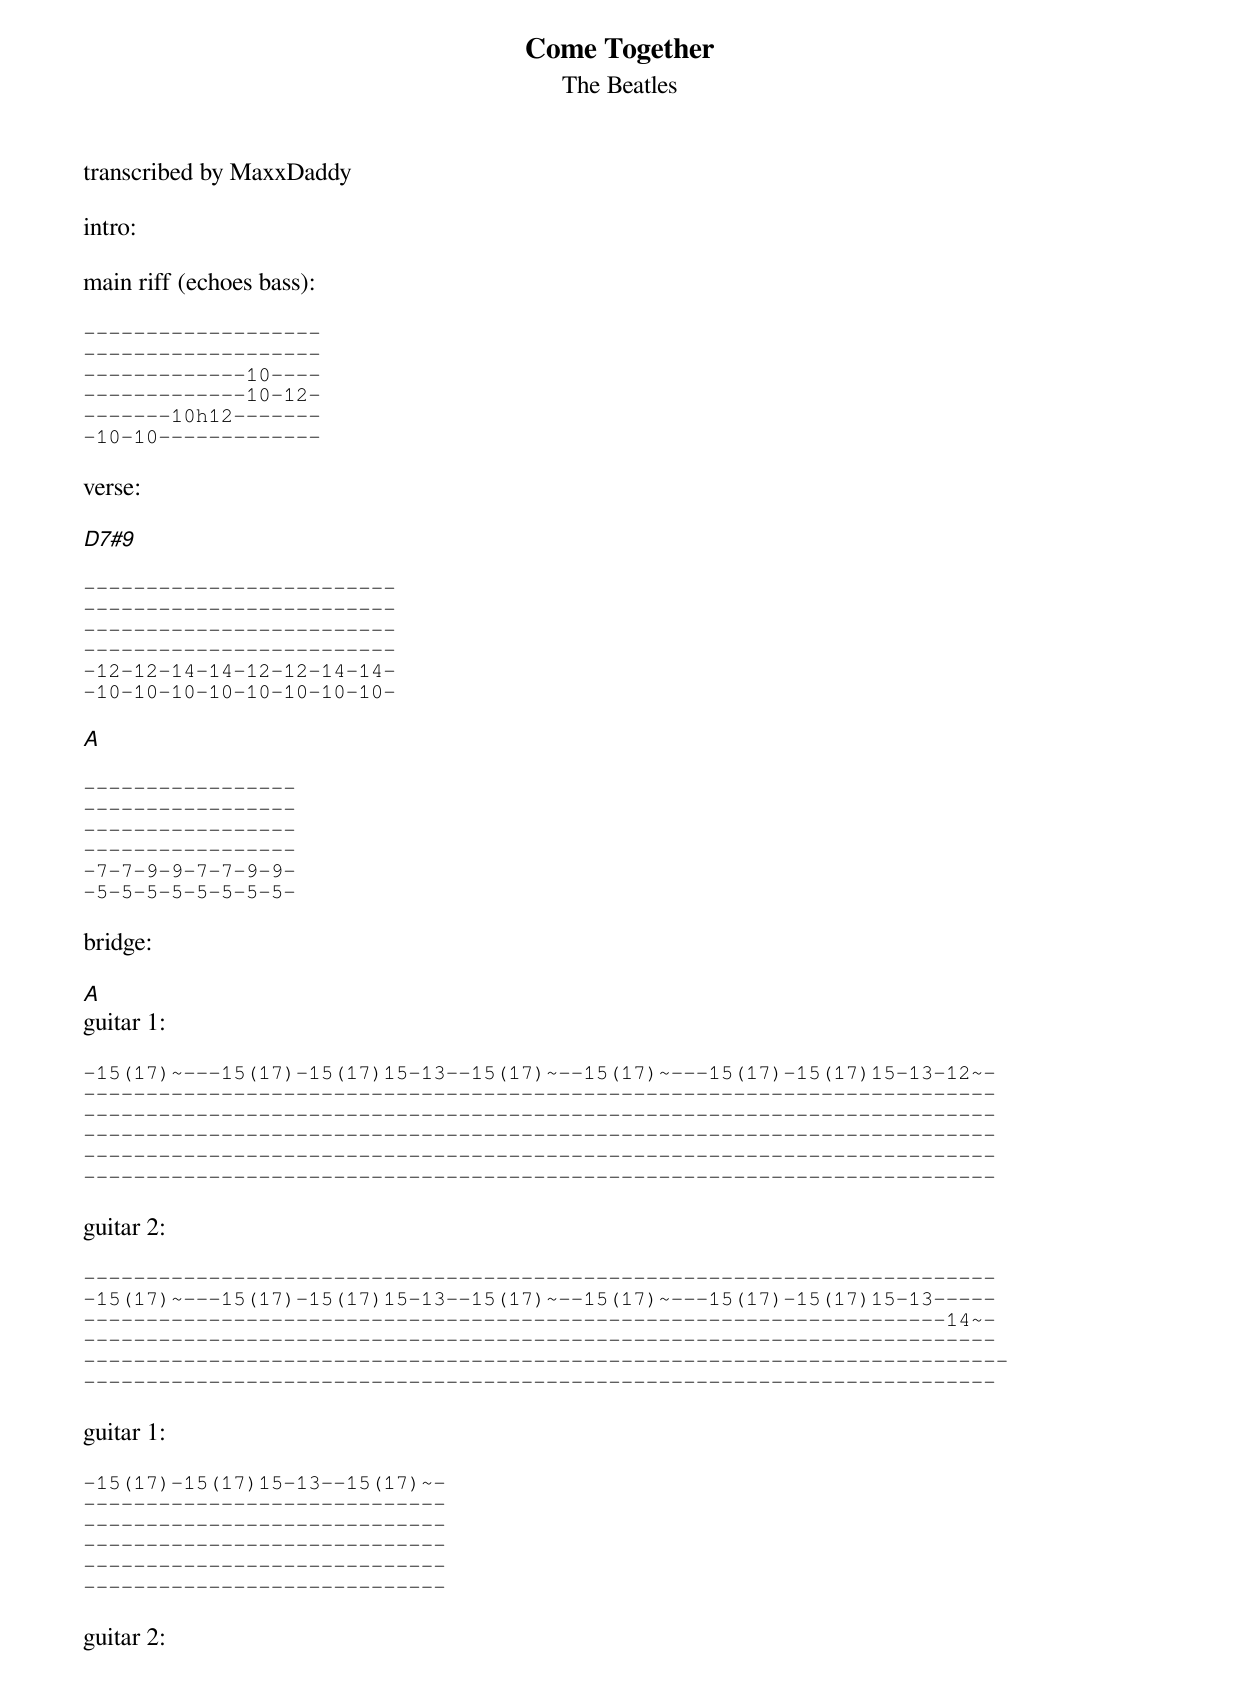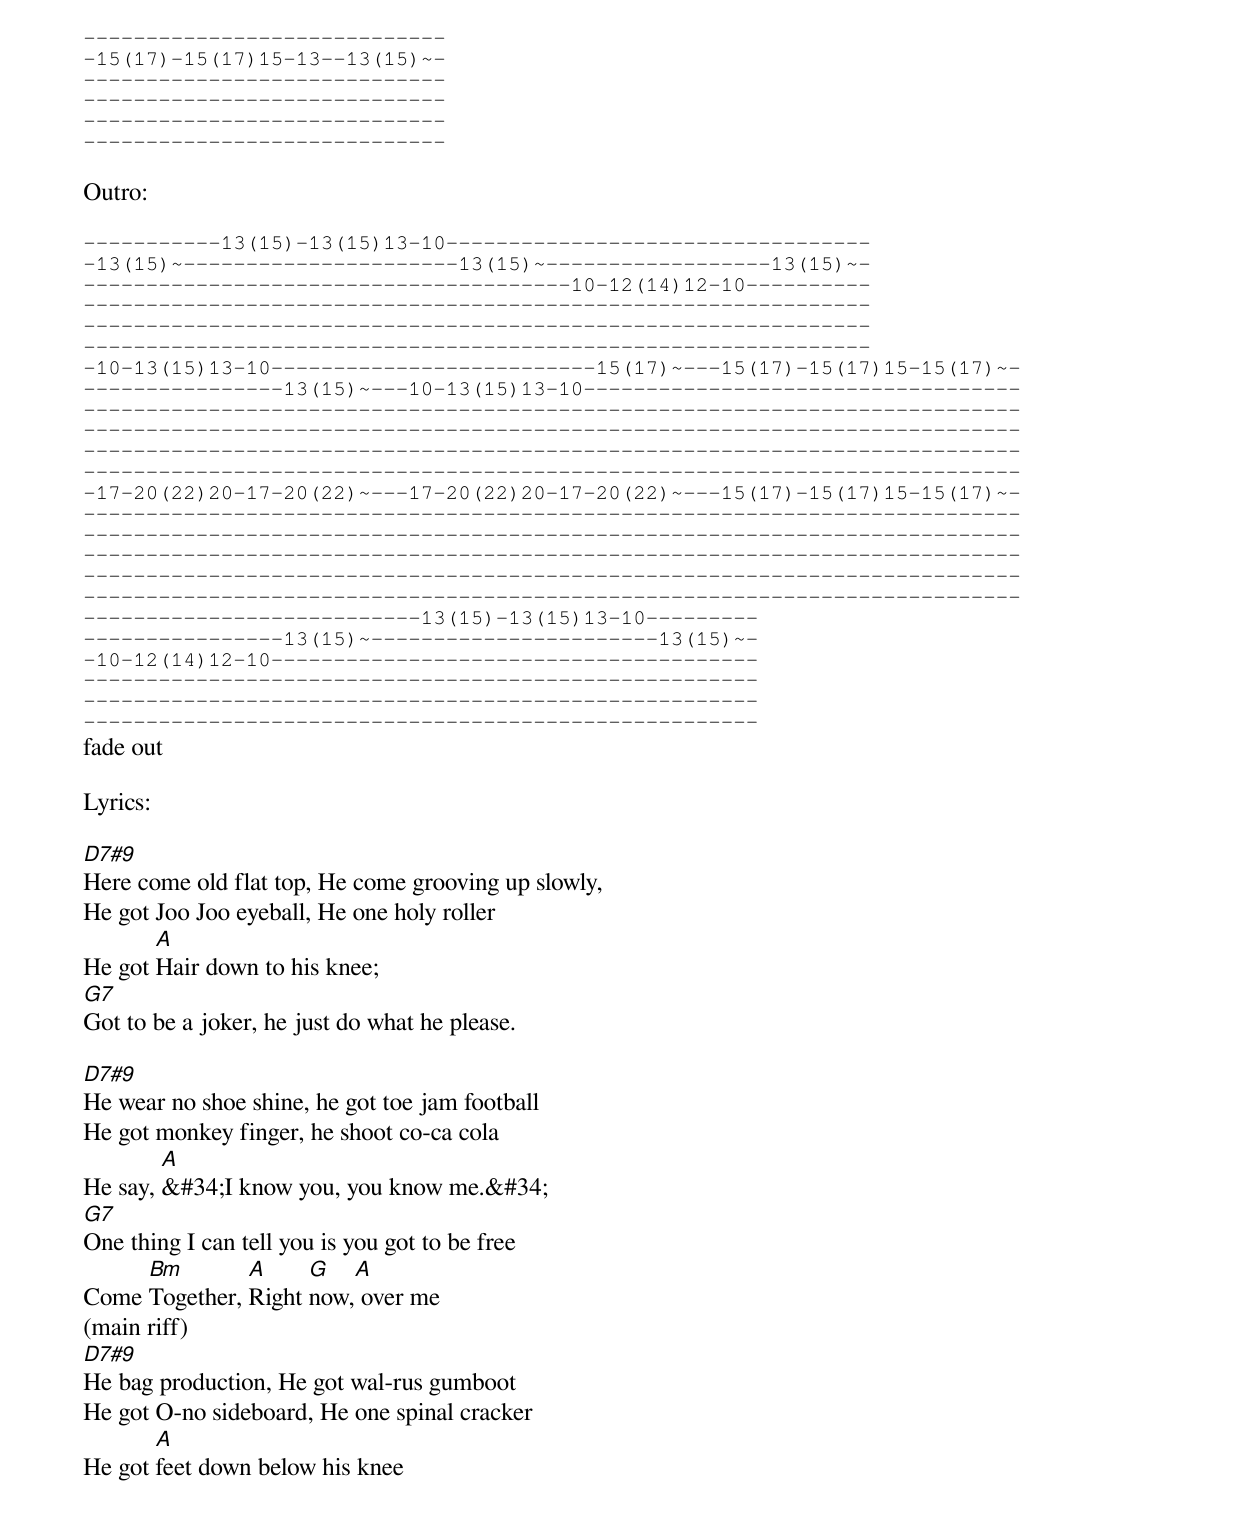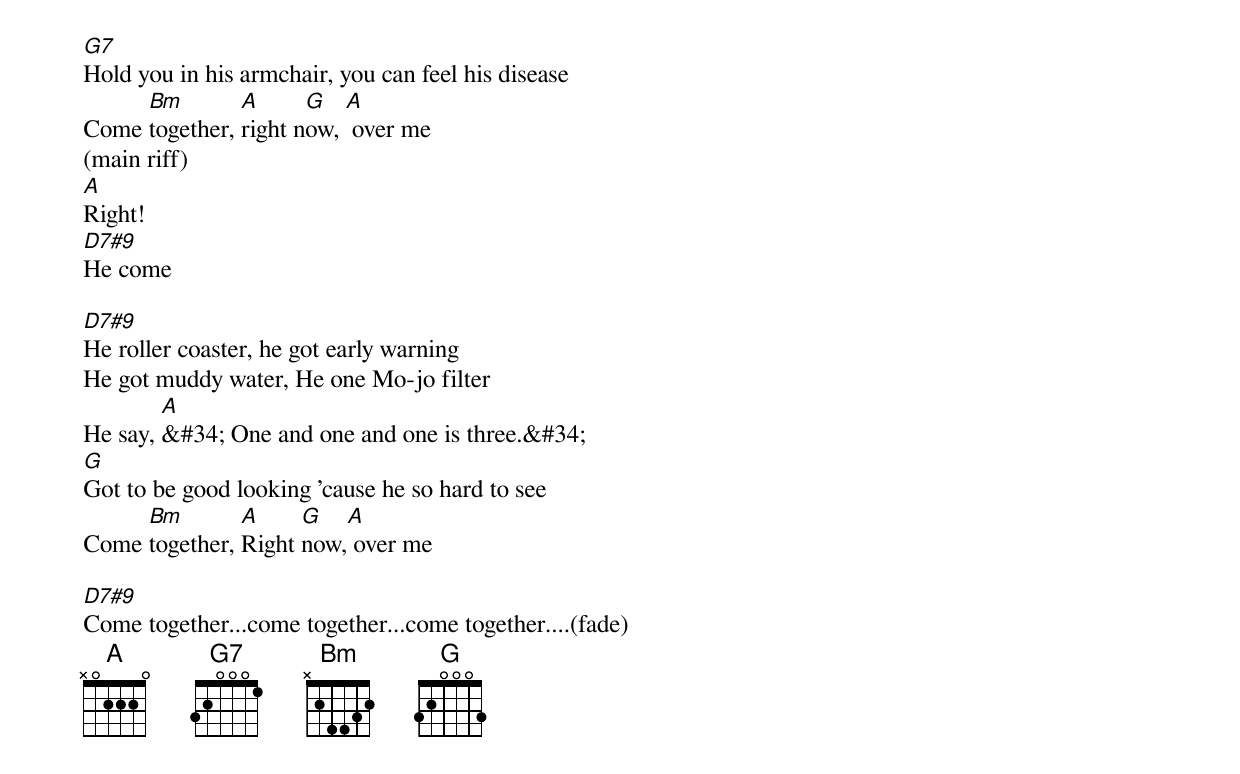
{t:Come Together}
{st:The Beatles}

transcribed by MaxxDaddy

intro:

main riff (echoes bass):

{sot}
-------------------
-------------------
-------------10----
-------------10-12-
-------10h12-------
-10-10-------------
{eot}

verse:

[D7#9]

{sot}
-------------------------
-------------------------
-------------------------
-------------------------
-12-12-14-14-12-12-14-14-
-10-10-10-10-10-10-10-10-
{eot}

[A]

{sot}
-----------------
-----------------
-----------------
-----------------
-7-7-9-9-7-7-9-9-
-5-5-5-5-5-5-5-5-
{eot}

bridge:

[A]guitar 1:

{sot}
-15(17)~---15(17)-15(17)15-13--15(17)~--15(17)~---15(17)-15(17)15-13-12~-
-------------------------------------------------------------------------
-------------------------------------------------------------------------
-------------------------------------------------------------------------
-------------------------------------------------------------------------
-------------------------------------------------------------------------
{eot}

guitar 2:

{sot}
-------------------------------------------------------------------------
-15(17)~---15(17)-15(17)15-13--15(17)~--15(17)~---15(17)-15(17)15-13-----
---------------------------------------------------------------------14~-
-------------------------------------------------------------------------
--------------------------------------------------------------------------
-------------------------------------------------------------------------
{eot}

guitar 1:

{sot}
-15(17)-15(17)15-13--15(17)~-
-----------------------------
-----------------------------
-----------------------------
-----------------------------
-----------------------------
{eot}

guitar 2:

{sot}
-----------------------------
-15(17)-15(17)15-13--13(15)~-
-----------------------------
-----------------------------
-----------------------------
-----------------------------
{eot}

Outro:

{sot}
-----------13(15)-13(15)13-10----------------------------------
-13(15)~----------------------13(15)~------------------13(15)~-
---------------------------------------10-12(14)12-10----------
---------------------------------------------------------------
---------------------------------------------------------------
---------------------------------------------------------------
-10-13(15)13-10--------------------------15(17)~---15(17)-15(17)15-15(17)~-
----------------13(15)~---10-13(15)13-10-----------------------------------
---------------------------------------------------------------------------
---------------------------------------------------------------------------
---------------------------------------------------------------------------
---------------------------------------------------------------------------
-17-20(22)20-17-20(22)~---17-20(22)20-17-20(22)~---15(17)-15(17)15-15(17)~-
---------------------------------------------------------------------------
---------------------------------------------------------------------------
---------------------------------------------------------------------------
---------------------------------------------------------------------------
---------------------------------------------------------------------------
---------------------------13(15)-13(15)13-10---------
----------------13(15)~-----------------------13(15)~-
-10-12(14)12-10---------------------------------------
------------------------------------------------------
------------------------------------------------------
------------------------------------------------------
{eot}
fade out

Lyrics:

[D7#9]Here come old flat top, He come grooving up slowly,
He got Joo Joo eyeball, He one holy roller
He got [A]Hair down to his knee;
[G7]Got to be a joker, he just do what he please.

[D7#9]He wear no shoe shine, he got toe jam football
He got monkey finger, he shoot co-ca cola
He say, [A]&#34;I know you, you know me.&#34;
[G7]One thing I can tell you is you got to be free
Come [Bm]Together, [A]Right [G]now,[A] over me
(main riff)
[D7#9]He bag production, He got wal-rus gumboot
He got O-no sideboard, He one spinal cracker
He got [A]feet down below his knee
[G7]Hold you in his armchair, you can feel his disease
Come [Bm]together, [A]right n[G]ow, [A] over me
(main riff)
[A]Right!
[D7#9]He come

[D7#9]He roller coaster, he got early warning
He got muddy water, He one Mo-jo filter
He say, [A]&#34; One and one and one is three.&#34;
[G]Got to be good looking 'cause he so hard to see
Come [Bm]together, [A]Right [G]now,[A] over me

[D7#9]Come together...come together...come together....(fade)
